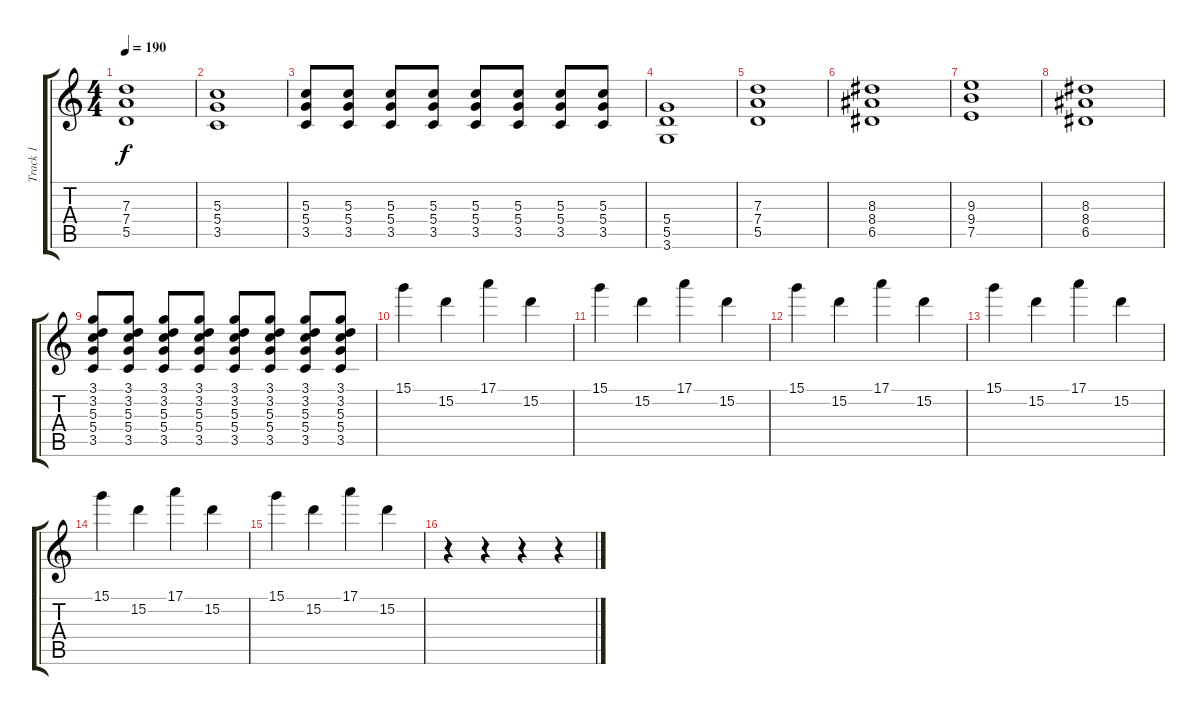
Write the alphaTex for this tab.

\track ("Track 1" "Track 1") {instrument acousticguitarsteel}
\staff {score tabs}
\tuning (E4 B3 G3 D3 A2 E2) {hide}
\ts (4 4)
\tempo 190
\clef g2
\ks c
(7.3 7.4 5.5).1{dy f} |
(5.3 5.4 3.5).1 |
(5.3 5.4 3.5).8 (5.3 5.4 3.5).8 (5.3 5.4 3.5).8 (5.3 5.4 3.5).8 (5.3 5.4 3.5).8 (5.3 5.4 3.5).8 (5.3 5.4 3.5).8 (5.3 5.4 3.5).8 |
(5.4 5.5 3.6).1 |
(7.3 7.4 5.5).1 |
(8.3 8.4 6.5).1 |
(9.3 9.4 7.5).1 |
(8.3 8.4 6.5).1 |
(3.1 3.2 5.3 5.4 3.5).8 (3.1 3.2 5.3 5.4 3.5).8 (3.1 3.2 5.3 5.4 3.5).8 (3.1 3.2 5.3 5.4 3.5).8 (3.1 3.2 5.3 5.4 3.5).8 (3.1 3.2 5.3 5.4 3.5).8 (3.1 3.2 5.3 5.4 3.5).8 (3.1 3.2 5.3 5.4 3.5).8 |
15.1.4 15.2.4 17.1.4 15.2.4 |
15.1.4 15.2.4 17.1.4 15.2.4 |
15.1.4 15.2.4 17.1.4 15.2.4 |
15.1.4 15.2.4 17.1.4 15.2.4 |
15.1.4 15.2.4 17.1.4 15.2.4 |
15.1.4 15.2.4 17.1.4 15.2.4 |
r.4 r.4 r.4 r.4
